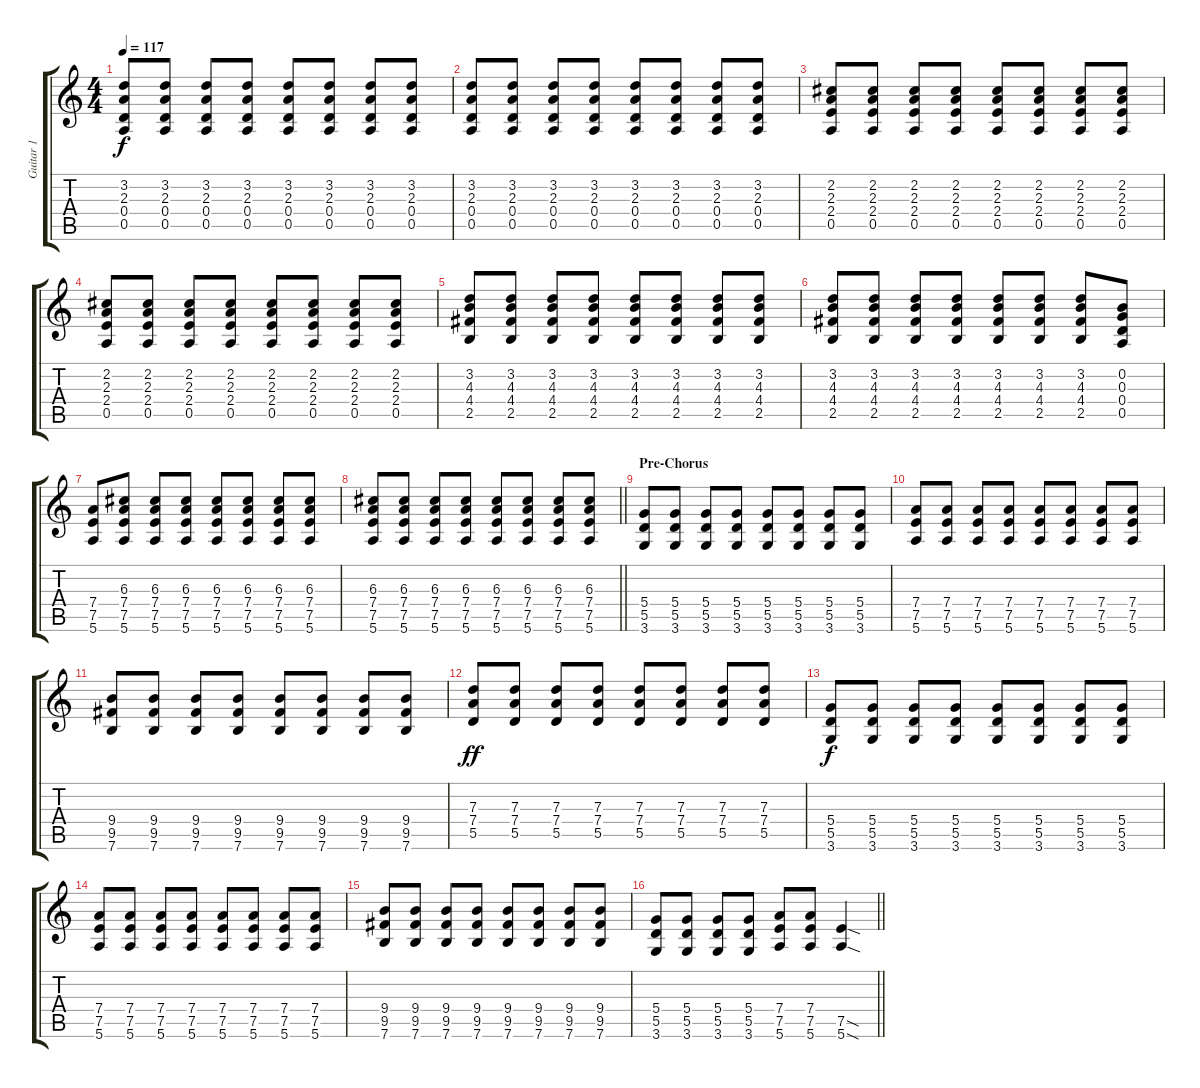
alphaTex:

\track ("Guitar 1" "Guitar 1") {instrument electricguitarmuted}
\staff {score tabs}
\tuning (E4 B3 G3 D3 A2 E2) {hide}
\ts (4 4)
\tempo 117
\clef g2
\ks c
(3.2 2.3 0.4 0.5).8{dy f} (3.2 2.3 0.4 0.5).8 (3.2 2.3 0.4 0.5).8 (3.2 2.3 0.4 0.5).8 (3.2 2.3 0.4 0.5).8 (3.2 2.3 0.4 0.5).8 (3.2 2.3 0.4 0.5).8 (3.2 2.3 0.4 0.5).8 |
(3.2 2.3 0.4 0.5).8 (3.2 2.3 0.4 0.5).8 (3.2 2.3 0.4 0.5).8 (3.2 2.3 0.4 0.5).8 (3.2 2.3 0.4 0.5).8 (3.2 2.3 0.4 0.5).8 (3.2 2.3 0.4 0.5).8 (3.2 2.3 0.4 0.5).8 |
(2.2 2.3 2.4 0.5).8 (2.2 2.3 2.4 0.5).8 (2.2 2.3 2.4 0.5).8 (2.2 2.3 2.4 0.5).8 (2.2 2.3 2.4 0.5).8 (2.2 2.3 2.4 0.5).8 (2.2 2.3 2.4 0.5).8 (2.2 2.3 2.4 0.5).8 |
(2.2 2.3 2.4 0.5).8 (2.2 2.3 2.4 0.5).8 (2.2 2.3 2.4 0.5).8 (2.2 2.3 2.4 0.5).8 (2.2 2.3 2.4 0.5).8 (2.2 2.3 2.4 0.5).8 (2.2 2.3 2.4 0.5).8 (2.2 2.3 2.4 0.5).8 |
(3.2 4.3 4.4 2.5).8 (3.2 4.3 4.4 2.5).8 (3.2 4.3 4.4 2.5).8 (3.2 4.3 4.4 2.5).8 (3.2 4.3 4.4 2.5).8 (3.2 4.3 4.4 2.5).8 (3.2 4.3 4.4 2.5).8 (3.2 4.3 4.4 2.5).8 |
(3.2 4.3 4.4 2.5).8 (3.2 4.3 4.4 2.5).8 (3.2 4.3 4.4 2.5).8 (3.2 4.3 4.4 2.5).8 (3.2 4.3 4.4 2.5).8 (3.2 4.3 4.4 2.5).8 (3.2 4.3 4.4 2.5).8 (0.2 0.3 0.4 0.5).8 |
(7.4 7.5 5.6).8 (6.3 7.4 7.5 5.6).8 (6.3 7.4 7.5 5.6).8 (6.3 7.4 7.5 5.6).8 (6.3 7.4 7.5 5.6).8 (6.3 7.4 7.5 5.6).8 (6.3 7.4 7.5 5.6).8 (6.3 7.4 7.5 5.6).8 |
\barLineRight lightlight
(6.3 7.4 7.5 5.6).8 (6.3 7.4 7.5 5.6).8 (6.3 7.4 7.5 5.6).8 (6.3 7.4 7.5 5.6).8 (6.3 7.4 7.5 5.6).8 (6.3 7.4 7.5 5.6).8 (6.3 7.4 7.5 5.6).8 (6.3 7.4 7.5 5.6).8 |
\section ("" "Pre-Chorus")
(5.4 5.5 3.6).8{volume 12 balance 4} (5.4 5.5 3.6).8 (5.4 5.5 3.6).8 (5.4 5.5 3.6).8 (5.4 5.5 3.6).8 (5.4 5.5 3.6).8 (5.4 5.5 3.6).8 (5.4 5.5 3.6).8 |
(7.4 7.5 5.6).8 (7.4 7.5 5.6).8 (7.4 7.5 5.6).8 (7.4 7.5 5.6).8 (7.4 7.5 5.6).8 (7.4 7.5 5.6).8 (7.4 7.5 5.6).8 (7.4 7.5 5.6).8 |
(9.4 9.5 7.6).8 (9.4 9.5 7.6).8 (9.4 9.5 7.6).8 (9.4 9.5 7.6).8 (9.4 9.5 7.6).8 (9.4 9.5 7.6).8 (9.4 9.5 7.6).8 (9.4 9.5 7.6).8 |
(7.3 7.4 5.5).8{dy ff} (7.3 7.4 5.5).8 (7.3 7.4 5.5).8 (7.3 7.4 5.5).8 (7.3 7.4 5.5).8 (7.3 7.4 5.5).8 (7.3 7.4 5.5).8 (7.3 7.4 5.5).8 |
(5.4 5.5 3.6).8{dy f} (5.4 5.5 3.6).8 (5.4 5.5 3.6).8 (5.4 5.5 3.6).8 (5.4 5.5 3.6).8 (5.4 5.5 3.6).8 (5.4 5.5 3.6).8 (5.4 5.5 3.6).8 |
(7.4 7.5 5.6).8 (7.4 7.5 5.6).8 (7.4 7.5 5.6).8 (7.4 7.5 5.6).8 (7.4 7.5 5.6).8 (7.4 7.5 5.6).8 (7.4 7.5 5.6).8 (7.4 7.5 5.6).8 |
(9.4 9.5 7.6).8 (9.4 9.5 7.6).8 (9.4 9.5 7.6).8 (9.4 9.5 7.6).8 (9.4 9.5 7.6).8 (9.4 9.5 7.6).8 (9.4 9.5 7.6).8 (9.4 9.5 7.6).8 |
\barLineRight lightlight
(5.4 5.5 3.6).8 (5.4 5.5 3.6).8 (5.4 5.5 3.6).8 (5.4 5.5 3.6).8 (7.4 7.5 5.6).8 (7.4 7.5 5.6).8 (7.5{sod} 5.6{sod}).4{volume 10 instrument distortionguitar}
